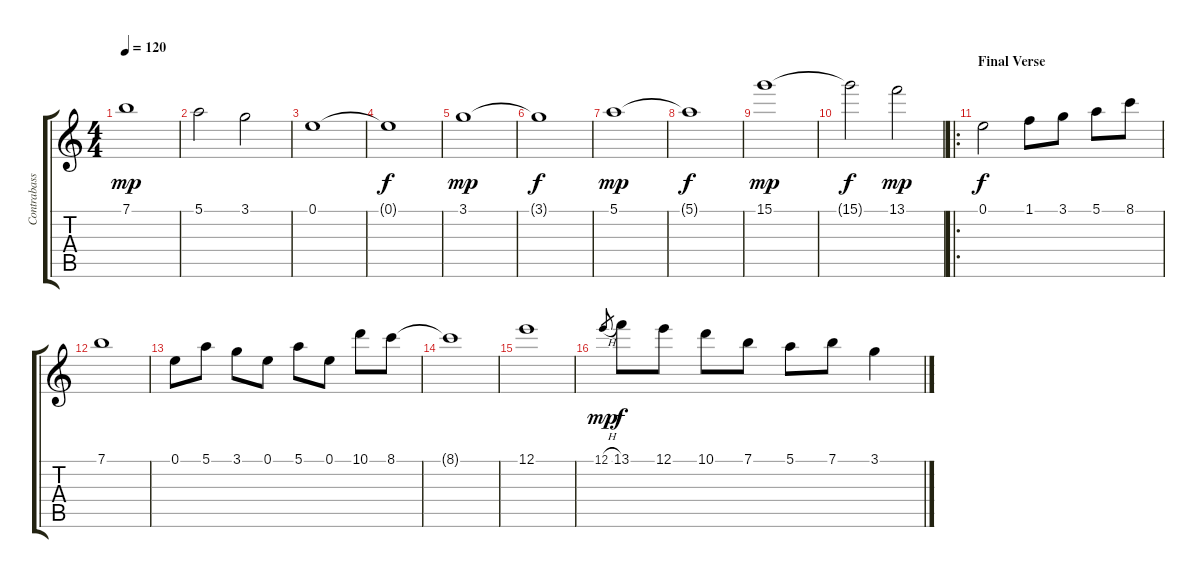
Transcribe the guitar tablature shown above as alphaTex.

\track ("Contrabass" "Contrabass") {instrument contrabass}
\staff {score tabs}
\tuning (E4 B3 G3 D3 A2 E2) {hide}
\ts (4 4)
\tempo 120
\clef g2
\ks c
7.1.1{dy mp} |
5.1.2 3.1.2 |
0.1.1 |
0.1{t}.1{dy f} |
3.1.1{dy mp} |
3.1{t}.1{dy f} |
5.1.1{dy mp} |
5.1{t}.1{dy f} |
15.1.1{dy mp} |
15.1{t}.2{dy f} 13.1.2{dy mp} |
\ro
\section ("" "Final Verse")
0.1.2{dy f} 1.1.8 3.1.8 5.1.8 8.1.8 |
7.1.1 |
0.1.8 5.1.8 3.1.8 0.1.8 5.1.8 0.1.8 10.1.8 8.1.8 |
8.1{t}.1 |
12.1.1 |
12.1{h}.8{gr dy mp} 13.1.8{dy f} 12.1.8 10.1.8 7.1.8 5.1.8 7.1.8 3.1.4
